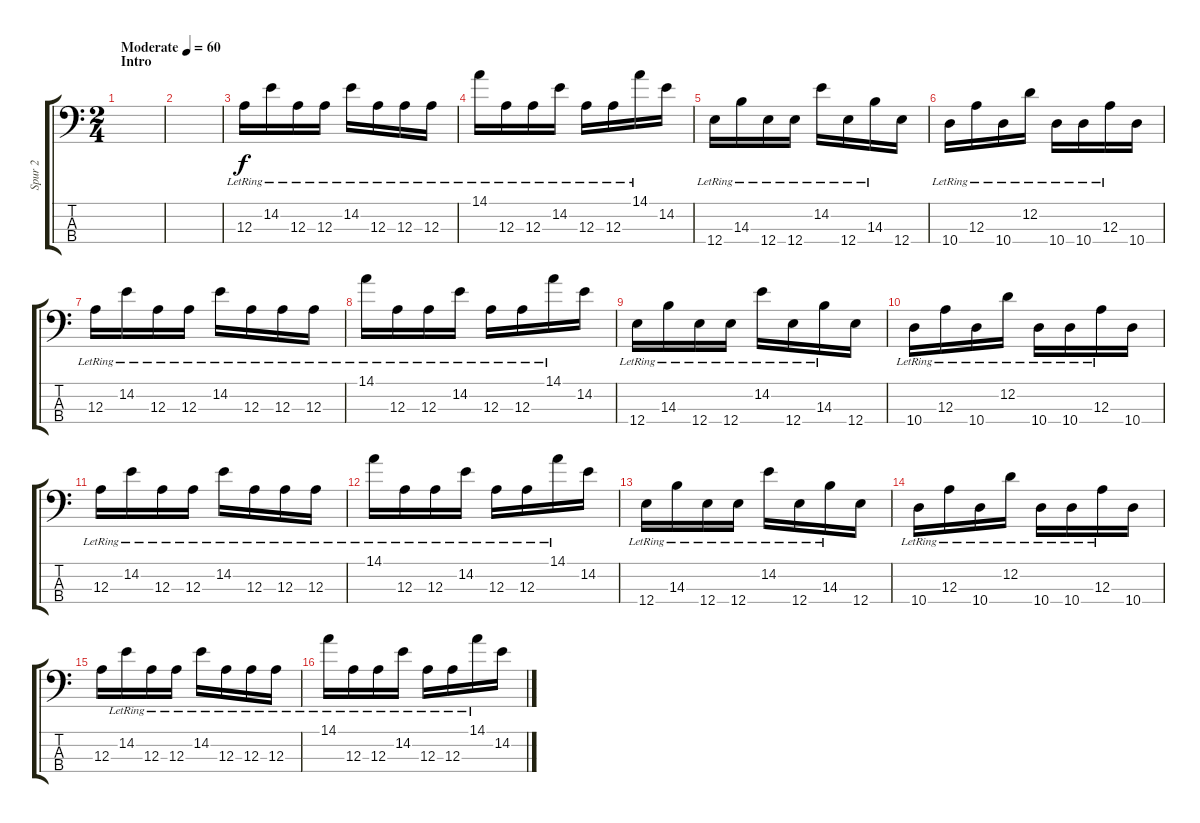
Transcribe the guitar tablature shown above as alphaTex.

\track ("Spur 2" "Spur 2") {instrument electricbasspick}
\staff {score tabs}
\tuning (G2 D2 A1 E1) {hide}
\ts (2 4)
\section ("" "Intro")
\tempo (60 "Moderate")
\clef f4
\ks c
|
|
12.3{lr}.16 14.2{lr}.16 12.3{lr}.16 12.3{lr}.16 14.2{lr}.16 12.3{lr}.16 12.3{lr}.16 12.3{lr}.16 |
14.1{lr}.16 12.3{lr}.16 12.3{lr}.16 14.2{lr}.16 12.3{lr}.16 12.3{lr}.16 14.1{lr}.16 14.2.16 |
12.4{lr}.16 14.3{lr}.16 12.4{lr}.16 12.4{lr}.16 14.2{lr}.16 12.4{lr}.16 14.3{lr}.16 12.4.16 |
10.4{lr}.16 12.3{lr}.16 10.4{lr}.16 12.2{lr}.16 10.4{lr}.16 10.4{lr}.16 12.3{lr}.16 10.4.16 |
12.3{lr}.16 14.2{lr}.16 12.3{lr}.16 12.3{lr}.16 14.2{lr}.16 12.3{lr}.16 12.3{lr}.16 12.3{lr}.16 |
14.1{lr}.16 12.3{lr}.16 12.3{lr}.16 14.2{lr}.16 12.3{lr}.16 12.3{lr}.16 14.1{lr}.16 14.2.16 |
12.4{lr}.16 14.3{lr}.16 12.4{lr}.16 12.4{lr}.16 14.2{lr}.16 12.4{lr}.16 14.3{lr}.16 12.4.16 |
10.4{lr}.16 12.3{lr}.16 10.4{lr}.16 12.2{lr}.16 10.4{lr}.16 10.4{lr}.16 12.3{lr}.16 10.4.16 |
12.3{lr}.16 14.2{lr}.16 12.3{lr}.16 12.3{lr}.16 14.2{lr}.16 12.3{lr}.16 12.3{lr}.16 12.3{lr}.16 |
14.1{lr}.16 12.3{lr}.16 12.3{lr}.16 14.2{lr}.16 12.3{lr}.16 12.3{lr}.16 14.1{lr}.16 14.2.16 |
12.4{lr}.16 14.3{lr}.16 12.4{lr}.16 12.4{lr}.16 14.2{lr}.16 12.4{lr}.16 14.3{lr}.16 12.4.16 |
10.4{lr}.16 12.3{lr}.16 10.4{lr}.16 12.2{lr}.16 10.4{lr}.16 10.4{lr}.16 12.3{lr}.16 10.4.16 |
12.3.16 14.2{lr}.16 12.3{lr}.16 12.3{lr}.16 14.2{lr}.16 12.3{lr}.16 12.3{lr}.16 12.3{lr}.16 |
14.1{lr}.16 12.3{lr}.16 12.3{lr}.16 14.2{lr}.16 12.3{lr}.16 12.3{lr}.16 14.1{lr}.16 14.2.16
